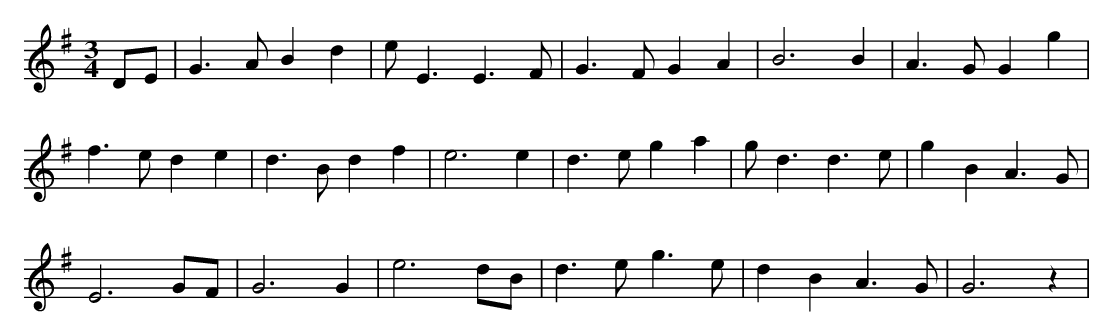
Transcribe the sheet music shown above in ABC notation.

X:1
M:3/4
K:G
DE|G3 A B2 d2|e E3 E3 F|G3 F G2 A2|B6 B2|A3 G G2 g2|
f3 e d2 e2|d3 B d2 f2|e6 e2|d3 e g2 a2|g d3 d3 e|g2 B2 A3 G|
E6 GF|G6 G2|e6 dB|d3 e g3 e|d2 B2 A3 G|G6 z2|
